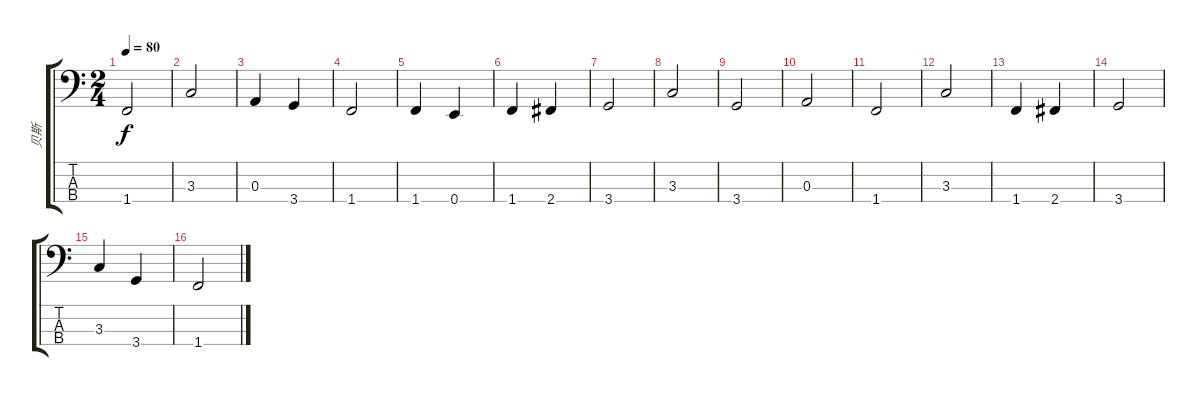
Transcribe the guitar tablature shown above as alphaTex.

\track ("贝斯" "贝斯") {instrument electricbassfinger}
\staff {score tabs}
\tuning (G2 D2 A1 E1) {hide}
\ts (2 4)
\tempo 80
\clef f4
\ks c
1.4.2{dy f} |
3.3.2 |
0.3.4 3.4.4 |
1.4.2 |
1.4.4 0.4.4 |
1.4.4 2.4.4 |
3.4.2 |
3.3.2 |
3.4.2 |
0.3.2 |
1.4.2 |
3.3.2 |
1.4.4 2.4.4 |
3.4.2 |
3.3.4 3.4.4 |
1.4.2
